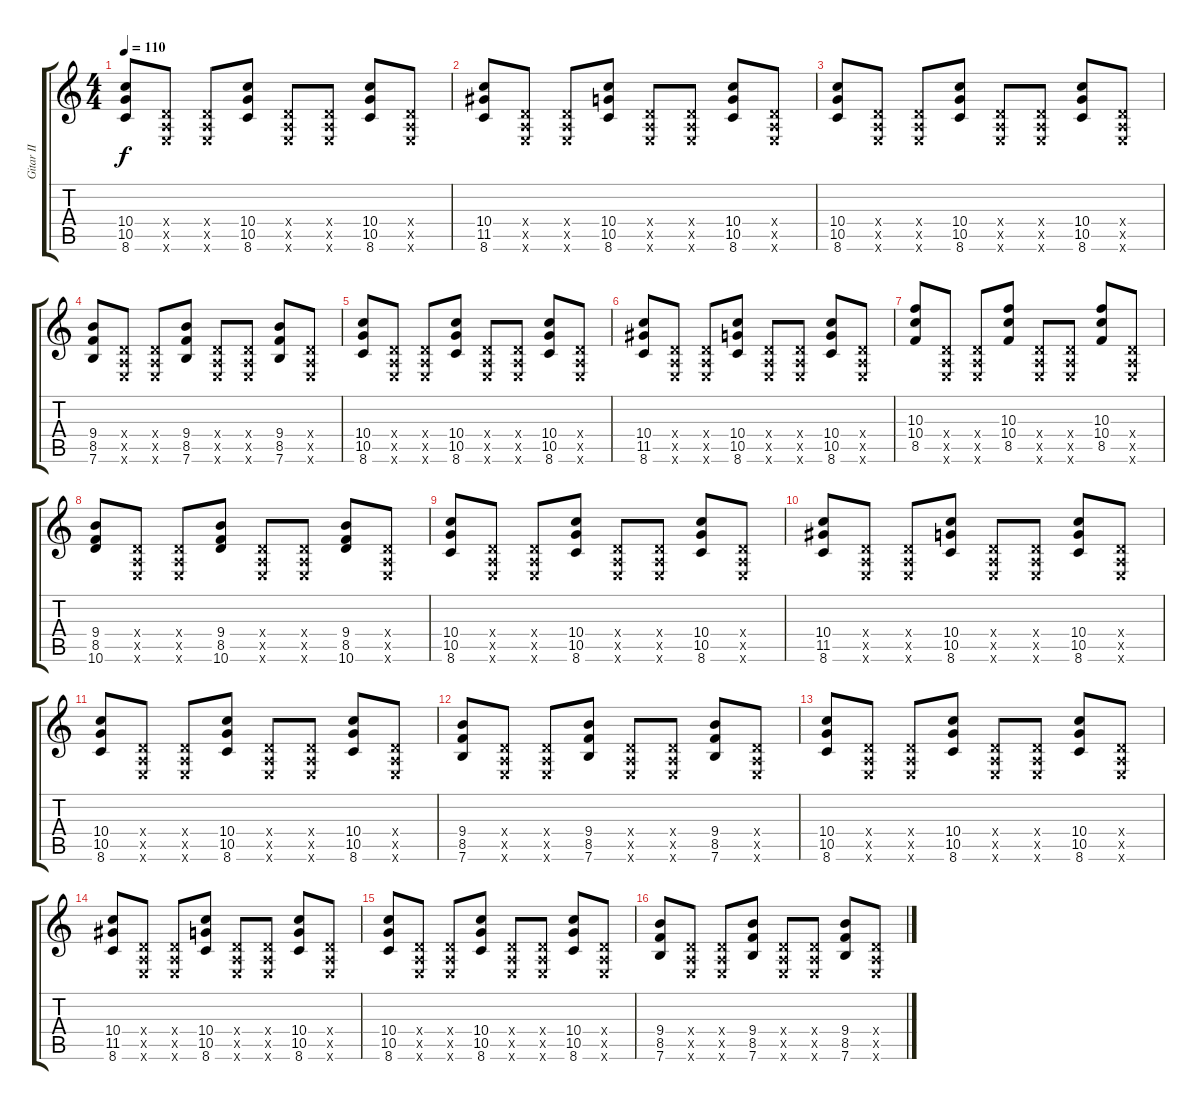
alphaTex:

\track ("Gitar II" "Gitar II") {instrument distortionguitar}
\staff {score tabs}
\tuning (E4 B3 G3 D3 A2 E2) {hide}
\ts (4 4)
\tempo 110
\clef g2
\ks c
(10.4 10.5 8.6).8{dy f} (0.4{x} 0.5{x} 0.6{x}).8 (0.4{x} 0.5{x} 0.6{x}).8 (10.4 10.5 8.6).8 (0.4{x} 0.5{x} 0.6{x}).8 (0.4{x} 0.5{x} 0.6{x}).8 (10.4 10.5 8.6).8 (0.4{x} 0.5{x} 0.6{x}).8 |
(10.4 11.5 8.6).8 (0.4{x} 0.5{x} 0.6{x}).8 (0.4{x} 0.5{x} 0.6{x}).8 (10.4 10.5 8.6).8 (0.4{x} 0.5{x} 0.6{x}).8 (0.4{x} 0.5{x} 0.6{x}).8 (10.4 10.5 8.6).8 (0.4{x} 0.5{x} 0.6{x}).8 |
(10.4 10.5 8.6).8 (0.4{x} 0.5{x} 0.6{x}).8 (0.4{x} 0.5{x} 0.6{x}).8 (10.4 10.5 8.6).8 (0.4{x} 0.5{x} 0.6{x}).8 (0.4{x} 0.5{x} 0.6{x}).8 (10.4 10.5 8.6).8 (0.4{x} 0.5{x} 0.6{x}).8 |
(9.4 8.5 7.6).8 (0.4{x} 0.5{x} 0.6{x}).8 (0.4{x} 0.5{x} 0.6{x}).8 (9.4 8.5 7.6).8 (0.4{x} 0.5{x} 0.6{x}).8 (0.4{x} 0.5{x} 0.6{x}).8 (9.4 8.5 7.6).8 (0.4{x} 0.5{x} 0.6{x}).8 |
(10.4 10.5 8.6).8 (0.4{x} 0.5{x} 0.6{x}).8 (0.4{x} 0.5{x} 0.6{x}).8 (10.4 10.5 8.6).8 (0.4{x} 0.5{x} 0.6{x}).8 (0.4{x} 0.5{x} 0.6{x}).8 (10.4 10.5 8.6).8 (0.4{x} 0.5{x} 0.6{x}).8 |
(10.4 11.5 8.6).8 (0.4{x} 0.5{x} 0.6{x}).8 (0.4{x} 0.5{x} 0.6{x}).8 (10.4 10.5 8.6).8 (0.4{x} 0.5{x} 0.6{x}).8 (0.4{x} 0.5{x} 0.6{x}).8 (10.4 10.5 8.6).8 (0.4{x} 0.5{x} 0.6{x}).8 |
(10.3 10.4 8.5).8 (0.4{x} 0.5{x} 0.6{x}).8 (0.4{x} 0.5{x} 0.6{x}).8 (10.3 10.4 8.5).8 (0.4{x} 0.5{x} 0.6{x}).8 (0.4{x} 0.5{x} 0.6{x}).8 (10.3 10.4 8.5).8 (0.4{x} 0.5{x} 0.6{x}).8 |
(9.4 8.5 10.6).8 (0.4{x} 0.5{x} 0.6{x}).8 (0.4{x} 0.5{x} 0.6{x}).8 (9.4 8.5 10.6).8 (0.4{x} 0.5{x} 0.6{x}).8 (0.4{x} 0.5{x} 0.6{x}).8 (9.4 8.5 10.6).8 (0.4{x} 0.5{x} 0.6{x}).8 |
(10.4 10.5 8.6).8 (0.4{x} 0.5{x} 0.6{x}).8 (0.4{x} 0.5{x} 0.6{x}).8 (10.4 10.5 8.6).8 (0.4{x} 0.5{x} 0.6{x}).8 (0.4{x} 0.5{x} 0.6{x}).8 (10.4 10.5 8.6).8 (0.4{x} 0.5{x} 0.6{x}).8 |
(10.4 11.5 8.6).8 (0.4{x} 0.5{x} 0.6{x}).8 (0.4{x} 0.5{x} 0.6{x}).8 (10.4 10.5 8.6).8 (0.4{x} 0.5{x} 0.6{x}).8 (0.4{x} 0.5{x} 0.6{x}).8 (10.4 10.5 8.6).8 (0.4{x} 0.5{x} 0.6{x}).8 |
(10.4 10.5 8.6).8 (0.4{x} 0.5{x} 0.6{x}).8 (0.4{x} 0.5{x} 0.6{x}).8 (10.4 10.5 8.6).8 (0.4{x} 0.5{x} 0.6{x}).8 (0.4{x} 0.5{x} 0.6{x}).8 (10.4 10.5 8.6).8 (0.4{x} 0.5{x} 0.6{x}).8 |
(9.4 8.5 7.6).8 (0.4{x} 0.5{x} 0.6{x}).8 (0.4{x} 0.5{x} 0.6{x}).8 (9.4 8.5 7.6).8 (0.4{x} 0.5{x} 0.6{x}).8 (0.4{x} 0.5{x} 0.6{x}).8 (9.4 8.5 7.6).8 (0.4{x} 0.5{x} 0.6{x}).8 |
(10.4 10.5 8.6).8 (0.4{x} 0.5{x} 0.6{x}).8 (0.4{x} 0.5{x} 0.6{x}).8 (10.4 10.5 8.6).8 (0.4{x} 0.5{x} 0.6{x}).8 (0.4{x} 0.5{x} 0.6{x}).8 (10.4 10.5 8.6).8 (0.4{x} 0.5{x} 0.6{x}).8 |
(10.4 11.5 8.6).8 (0.4{x} 0.5{x} 0.6{x}).8 (0.4{x} 0.5{x} 0.6{x}).8 (10.4 10.5 8.6).8 (0.4{x} 0.5{x} 0.6{x}).8 (0.4{x} 0.5{x} 0.6{x}).8 (10.4 10.5 8.6).8 (0.4{x} 0.5{x} 0.6{x}).8 |
(10.4 10.5 8.6).8 (0.4{x} 0.5{x} 0.6{x}).8 (0.4{x} 0.5{x} 0.6{x}).8 (10.4 10.5 8.6).8 (0.4{x} 0.5{x} 0.6{x}).8 (0.4{x} 0.5{x} 0.6{x}).8 (10.4 10.5 8.6).8 (0.4{x} 0.5{x} 0.6{x}).8 |
(9.4 8.5 7.6).8 (0.4{x} 0.5{x} 0.6{x}).8 (0.4{x} 0.5{x} 0.6{x}).8 (9.4 8.5 7.6).8 (0.4{x} 0.5{x} 0.6{x}).8 (0.4{x} 0.5{x} 0.6{x}).8 (9.4 8.5 7.6).8 (0.4{x} 0.5{x} 0.6{x}).8
